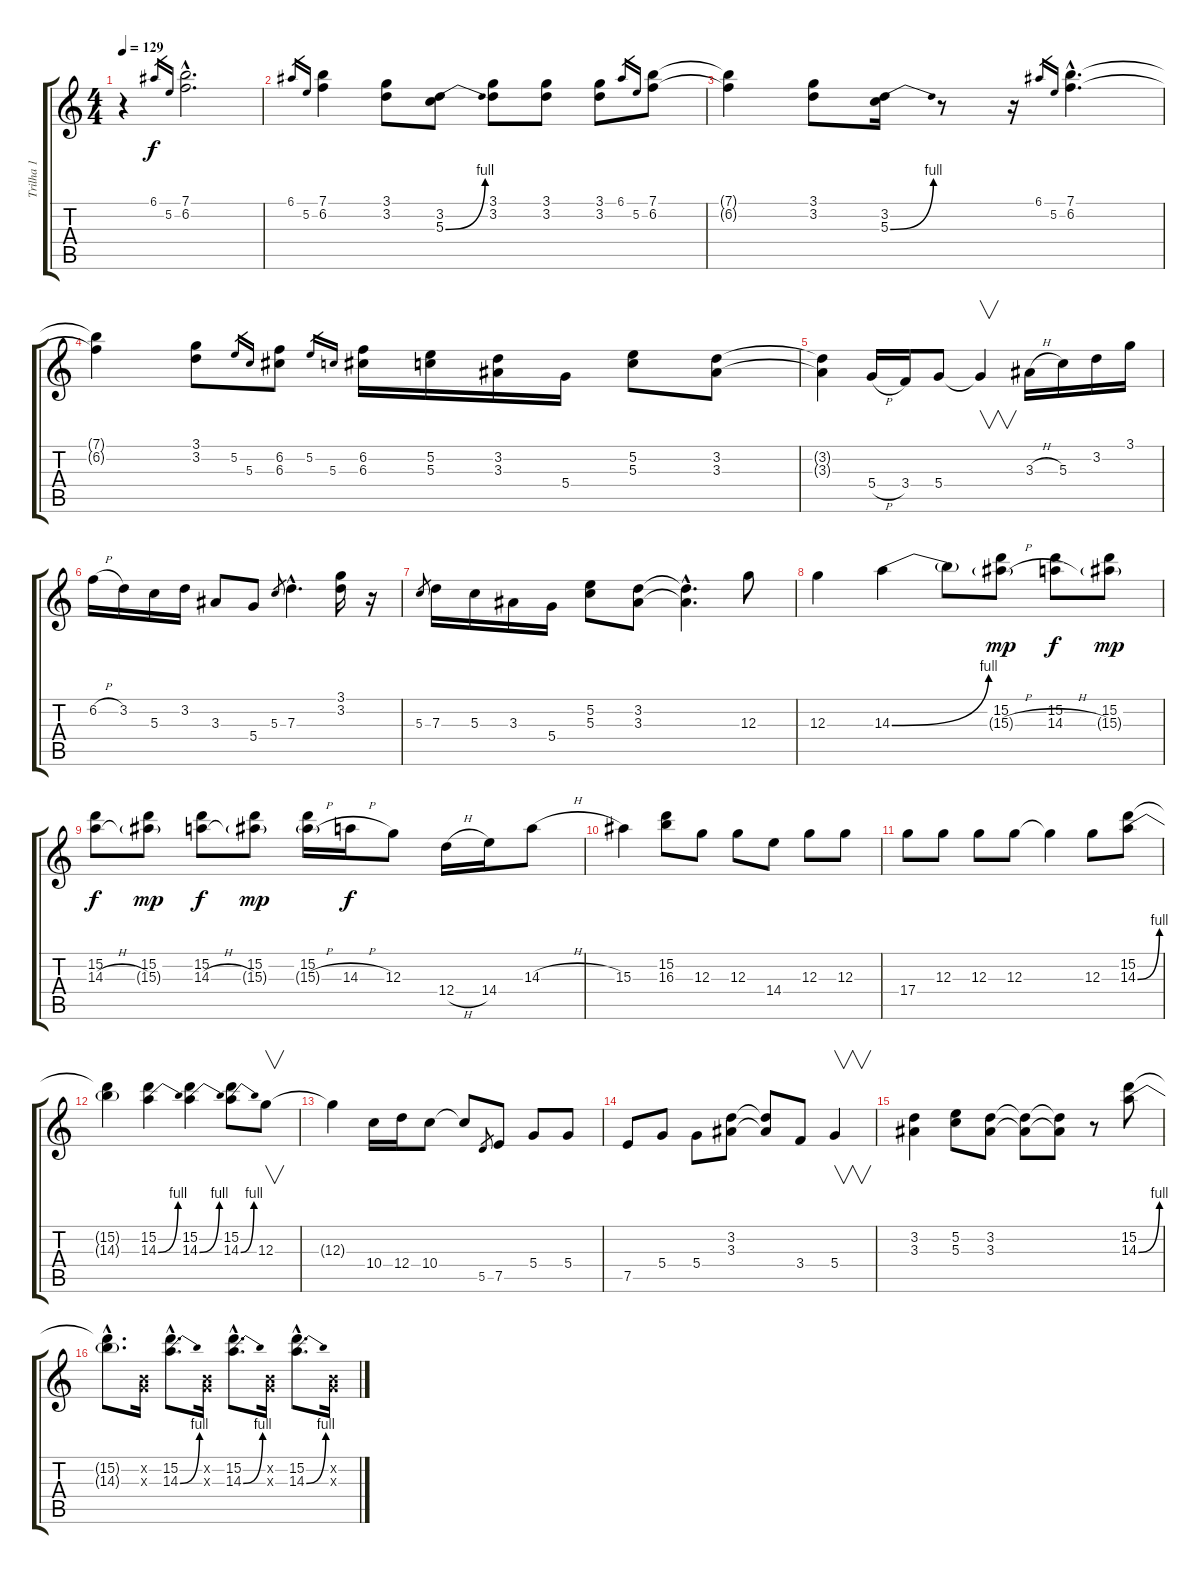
\track ("Trilha 1" "Trilha 1") {instrument distortionguitar}
\staff {score tabs}
\tuning (E4 B3 G3 D3 A2 E2) {hide}
\ts (4 4)
\tempo 129
\clef g2
\ks c
r.4{dy f instrument distortionguitar} 6.1.16{gr} 5.2.16{gr} (7.1{hac} 6.2{hac}).2{d} |
6.1.16{gr} 5.2.16{gr} (7.1 6.2).4 (3.1 3.2).8 (3.2 5.3{be (bend 0 0 60 4)}).8 (3.1 3.2).8 (3.1 3.2).8 (3.1 3.2).8 6.1.16{gr} 5.2.16{gr} (7.1 6.2).8 |
(7.1{t} 6.2{t}).4 (3.1 3.2).8 (3.2 5.3{be (bend 0 0 60 4)}).16 r.8 r.16 6.1.16{gr} 5.2.16{gr} (7.1{hac} 6.2{hac}).4{d} |
(7.1{t} 6.2{t}).4 (3.1 3.2).8 5.2.16{gr} 5.3.16{gr} (6.2 6.3).8 5.2.16{gr} 5.3.16{gr} (6.2 6.3).16 (5.2 5.3).16 (3.2 3.3).16 5.4.16 (5.2 5.3).8 (3.2 3.3).8 |
(3.2{t} 3.3{t}).4 5.4{h}.16 3.4.16 5.4.8 5.4{t}.4{v} 3.3{h}.16 5.3.16 3.2.16 3.1.16 |
6.2{h}.16 3.2.16 5.3.16 3.2.16 3.3.8 5.4.8 5.3.8{gr} 7.3{hac}.4{d} (3.1 3.2).16 r.16 |
5.3.8{gr} 7.3.16 5.3.16 3.3.16 5.4.16 (5.2 5.3).8 (3.2 3.3).8 (3.2{hac t} 3.3{hac t}).4{d} 12.3.8 |
12.3.4 14.3{be (bend 0 0 60 4)}.4 14.3{t}.8 (15.2 15.3{h g}).8{dy mp} (15.2 14.3{h}).8{dy f} (15.2 15.3{g}).8{dy mp} |
(15.2 14.3{h}).8{dy f} (15.2 15.3{g}).8{dy mp} (15.2 14.3{h}).8{dy f} (15.2 15.3{g}).8{dy mp} (15.2 15.3{h g}).16 14.3{h}.16{dy f} 12.3.8 12.4{h}.16 14.4.16 14.3{h}.8 |
15.3.4 (15.2 16.3).8 12.3.8 12.3.8 14.4.8 12.3.8 12.3.8 |
17.4.8 12.3.8 12.3.8 12.3.8 12.3{t}.4 12.3.8 (15.2 14.3{be (bend 0 0 60 4)}).8 |
(15.2{t} 14.3{t}).4 (15.2 14.3{be (bend 0 0 60 4)}).4 (15.2 14.3{be (bend 0 0 60 4)}).4 (15.2 14.3{be (bend 0 0 60 4)}).8 12.3.8{v} |
12.3{t}.4 10.4.16 12.4.16 10.4.8 10.4{t}.8 5.5.8{gr} 7.5.8 5.4.8 5.4.8 |
7.5.8 5.4.8 5.4.8 (3.2 3.3).8 (3.2{t} 3.3{t}).8 3.4.8 5.4.4{v} |
(3.2 3.3).4 (5.2 5.3).8 (3.2 3.3).8 (3.2{t} 3.3{t}).8 (3.2{t} 3.3{t}).8 r.8 (15.2 14.3{be (bend 0 0 60 4)}).8 |
(15.2{hac t} 14.3{hac t}).8{d} (0.2{x} 0.3{x}).16 (15.2{hac} 14.3{be (bend 0 0 60 4) hac}).8{d} (0.2{x} 0.3{x}).16 (15.2{hac} 14.3{be (bend 0 0 60 4) hac}).8{d} (0.2{x} 0.3{x}).16 (15.2{hac} 14.3{be (bend 0 0 60 4) hac}).8{d} (0.2{x} 0.3{x}).16
